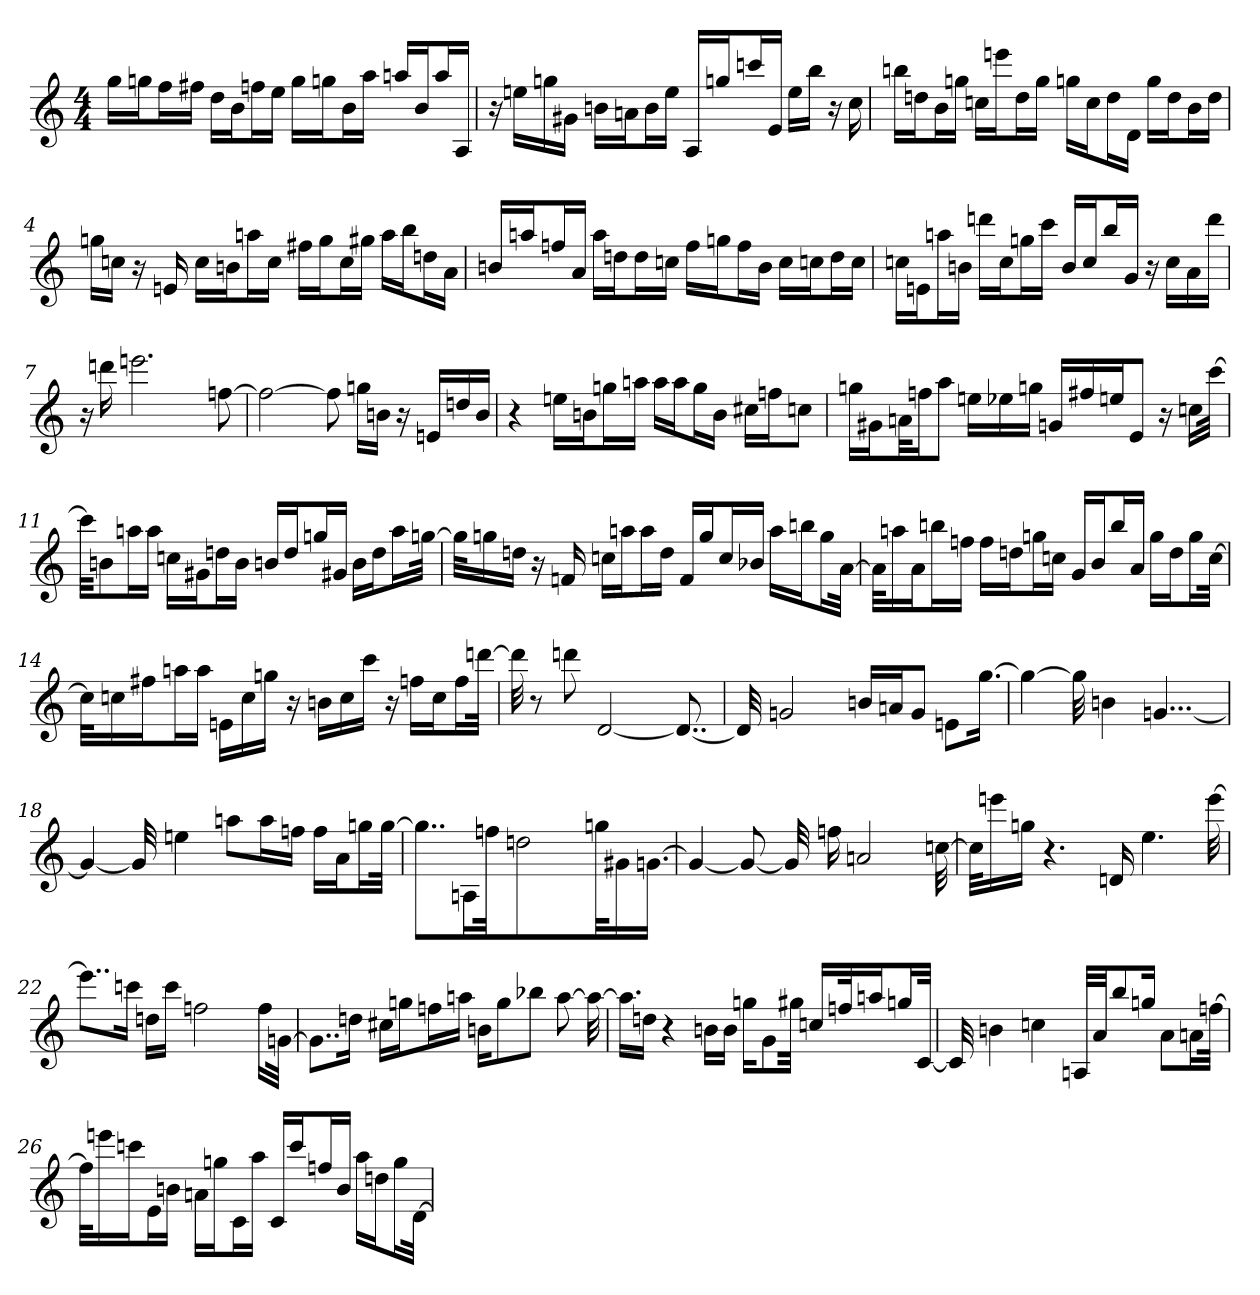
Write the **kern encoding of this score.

**kern
*part1
*staff1
*clefG2
*M4/4
=1
16gg\LL
16ggn\J
16ff\L
16ff#X\JJ
16dd\LL
16b\J
16ffn\L
16ee\JJ
16gg\LL
16ggn\J
16b\L
16aa\JJ
16aan/LL
16b/J
16aa/L
16A/JJ
=2
16r
16een\LL
16ggn\
16g#X\JJ
16bn\LL
16an\J
16b\L
16ee\JJ
16A/LL
16ggn/J
16cccn/L
16e/JJ
16ee\LL
16bb\JJ
16r
16cc
=3
16bbn\LL
16ddn\J
16b\L
16ggn\JJ
16ccn\LL
16eeen\J
16dd\L
16gg\JJ
16ggn\LL
16cc\J
16dd\L
16d\JJ
16gg\LL
16dd\J
16b\L
16dd\JJ
=4
16ggn\LL
16ccn\JJ
16r
16en
16cc\LL
16bn\J
16aan\L
16cc\JJ
16ff#X\LL
16gg\J
16cc\L
16gg#X\JJ
16aa\LL
16bb\J
16ddn\L
16a\JJ
=5
16bn/LL
16aan/J
16ffn/L
16a/JJ
16aa\LL
16ddn\J
16dd\L
16ccn\JJ
16ff\LL
16ggn\J
16ff\L
16b\JJ
16cc\LL
16ccn\J
16dd\L
16cc\JJ
=6
16ccn\LL
16en\J
16aan\L
16bn\JJ
16dddn\LL
16cc\J
16ggn\L
16ccc\JJ
16b/LL
16cc/J
16bb/L
16g/JJ
16r
16cc\LL
16a\
16ddd\JJ
=7
16r
16dddn
2.eeen
[8ffn
=8
2ff_
8ff]
16ggn\LL
16bn\JJ
16r
16en/LL
16ddn/
16b/JJ
=9
4r
16een\LL
16bn\J
16ggn\L
16aan\JJ
16aa\LL
16aa\J
16gg\L
16b\JJ
16cc#X\LL
16ffn\J
8ccn\J
=10
16ggn\LL
16g#X\J
32an\KL
16ffn\J
8aa\J
16een\LL
16ee-X\
16ggn\JJ
16gn/LL
16ff#X/J
16een/K
8e/J
16r
16ccn\LL
[32ccc\JJk
=11
32ccc\KKL]
8bn\
16aan\L
16aa\JJ
16ccn\LL
16g#X\J
16ddn\L
16b\JJ
16bn/LL
16dd/J
16ggn/L
16g#X/JJ
16b\LL
16dd\J
16aa\L
[32ggn\JJk
=12
32gg\KLL]
16ggn\
16ddn\JJ
16r
16fn
16ccn\LL
16aan\J
16aa\L
16dd\JJ
16f/LL
16gg/J
16cc/L
16b-X/JJ
16aa\LL
16bbn\J
16gg\L
[32a\JJk
=13
32a\KLL]
16aan\
16a\J
16bbn\L
16ffn\JJ
16ff\LL
16ddn\J
16ggn\L
16ccn\JJ
16g/LL
16b/J
16bb/L
16a/JJ
16gg\LL
16dd\J
16gg\L
[32cc\JJk
=14
32cc\KLL]
16ccn\
16ff#X\J
16aan\L
16aa\JJ
16en\LL
16cc\
16ggn\JJ
16r
16bn\LL
16cc\
16ccc\JJ
16r
16ffn\LL
16cc\J
16ff\L
[32dddn\JJk
=15
32ddd]
8r
8dddn
[2d
8..d_
=16
32d]
2gn
16bn/LL
16an/J
8g/J
8en\L
[16.gg\Jk
=17
4gg_
32gg]
4bn
[4...gn
=18
4g_
32g]
4een
8aan\L
16aa\L
16ffn\JJ
16ff\LL
16a\J
16ggn\L
[32gg\JJk
=19
8..gg/L]
16An/Jk
32ffn
2ddn
32ggn\KLL
16g#X\J
[16.gn\JJ
=20
4g_
8g_
32g]
16ffn
2an
[32ccn
=21
32cc\KLL]
16eeen\
16ggn\JJ
4.r
16dn
4.ee
[32eee
=22
8..eee\L]
16cccn\Jk
16ddn\LL
16ccc\JJ
2ffn
16ff\LL
[32gn\JJk
=23
8..g\L]
16ddn\Jk
16cc#X\LL
16ggn\J
16ffn\L
16aan\JJ
16bn\KL
8gg\
8bb-X\J
[8aa
32aa_
=24
16.aa\LL]
16ddn\JJ
4r
16bn\LL
16b\JJ
16ggn\KL
8g\
32gg#X\Jkk
16ccn/LL
32ffn/K
16aan/J
16ggn/L
[32c/JJk
=25
32c]
4bn
4ccn
32An/LLL
32a/JJ
8bb/
16ggn/Jk
8a\L
16an\L
[32ffn\JJk
=26
32ff\KLL]
16eeen\
16cccn\J
16e\L
16bn\JJ
16an\LL
16ggn\J
16c\L
16aa\JJ
16c/LL
16ccc/J
16ffn/L
16b/JJ
16aa\LL
16ddn\J
16gg\L
[32d\JJk
=
*-
